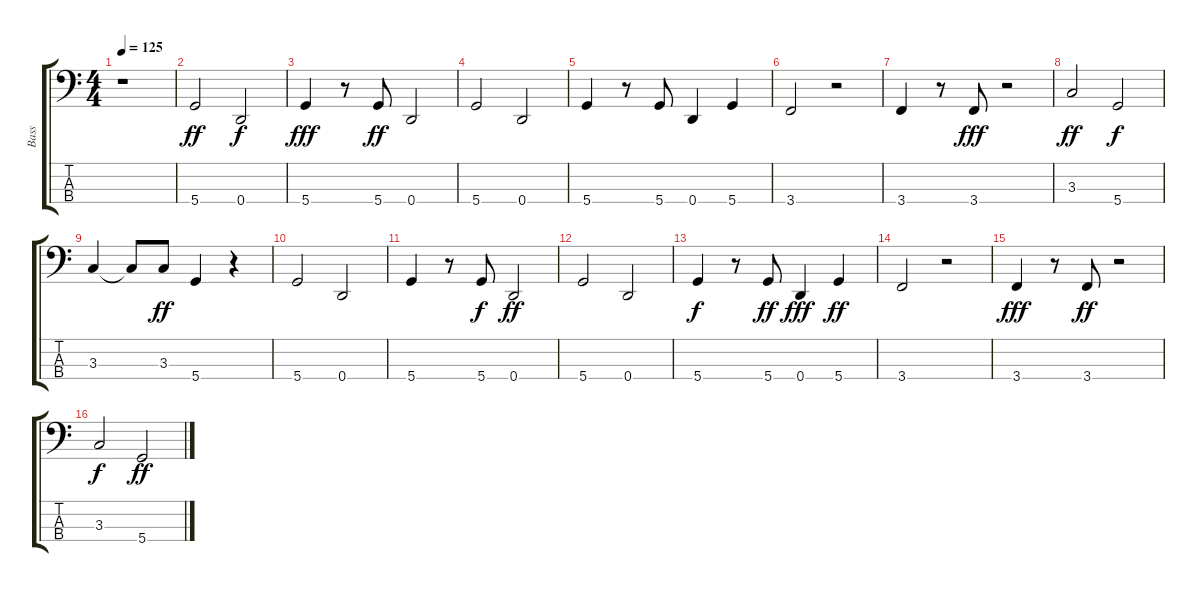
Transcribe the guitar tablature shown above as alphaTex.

\track ("Bass" "Bass") {instrument electricbassfinger}
\staff {score tabs}
\tuning (G2 D2 A1 D1) {hide}
\ts (4 4)
\tempo 125
\clef f4
\ks c
r.1{dy ff} |
5.4.2 0.4.2{dy f} |
5.4.4{dy fff} r.8 5.4.8{dy ff} 0.4.2 |
5.4.2 0.4.2 |
5.4.4 r.8 5.4.8 0.4.4 5.4.4 |
3.4.2 r.2 |
3.4.4 r.8 3.4.8{dy fff} r.2 |
3.3.2{dy ff} 5.4.2{dy f} |
3.3.4 3.3{t}.8 3.3.8{dy ff} 5.4.4 r.4 |
5.4.2 0.4.2 |
5.4.4 r.8 5.4.8{dy f} 0.4.2{dy ff} |
5.4.2 0.4.2 |
5.4.4{dy f} r.8 5.4.8{dy ff} 0.4.4{dy fff} 5.4.4{dy ff} |
3.4.2 r.2 |
3.4.4{dy fff} r.8 3.4.8{dy ff} r.2 |
3.3.2{dy f} 5.4.2{dy ff}
